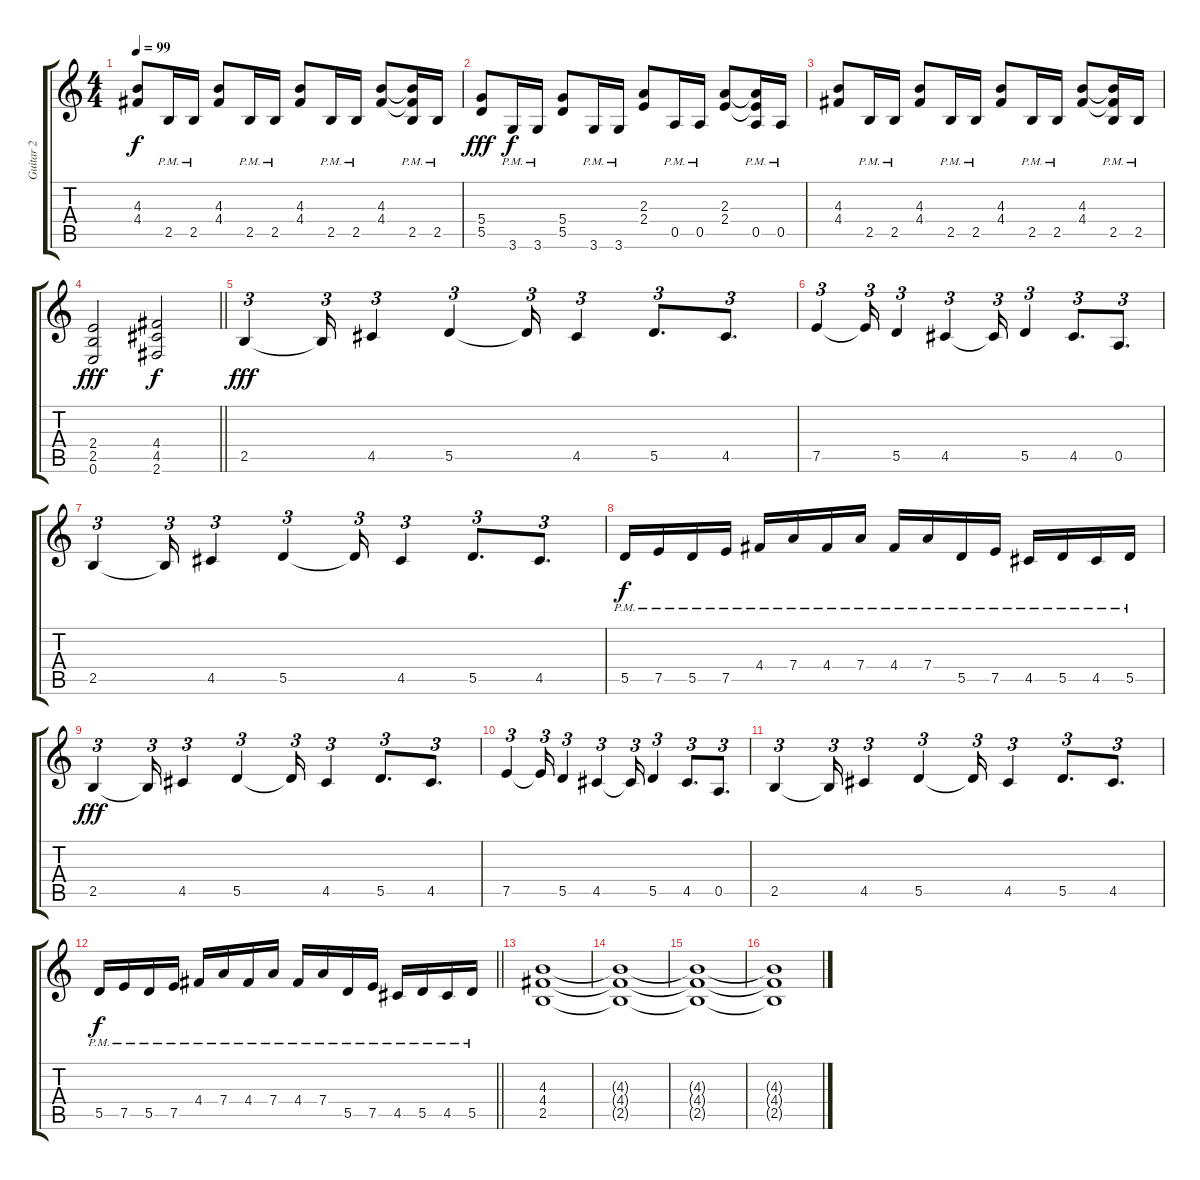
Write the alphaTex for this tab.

\track ("Guitar 2" "Guitar 2") {instrument acousticguitarsteel}
\staff {score tabs}
\tuning (E4 B3 G3 D3 A2 E2) {hide}
\ts (4 4)
\tempo 99
\clef g2
\ks c
(4.3 4.4).8{dy f} 2.5{pm}.16 2.5{pm}.16 (4.3 4.4).8 2.5{pm}.16 2.5{pm}.16 (4.3 4.4).8 2.5{pm}.16 2.5{pm}.16 (4.3 4.4).8 (4.3{t} 4.4{t} 2.5{pm}).16 2.5{pm}.16 |
(5.4 5.5).8{dy fff} 3.6{pm}.16{dy f} 3.6{pm}.16 (5.4 5.5).8 3.6{pm}.16 3.6{pm}.16 (2.3 2.4).8 0.5{pm}.16 0.5{pm}.16 (2.3 2.4).8 (2.3{t} 2.4{t} 0.5{pm}).16 0.5{pm}.16 |
(4.3 4.4).8 2.5{pm}.16 2.5{pm}.16 (4.3 4.4).8 2.5{pm}.16 2.5{pm}.16 (4.3 4.4).8 2.5{pm}.16 2.5{pm}.16 (4.3 4.4).8 (4.3{t} 4.4{t} 2.5{pm}).16 2.5{pm}.16 |
\barLineRight lightlight
(2.4 2.5 0.6).2{dy fff} (4.4 4.5 2.6).2{dy f} |
2.5.4{tu (3 2) dy fff volume 16 instrument overdrivenguitar} 2.5{t}.16{tu (3 2)} 4.5.4{tu (3 2)} 5.5.4{tu (3 2)} 5.5{t}.16{tu (3 2)} 4.5.4{tu (3 2)} 5.5.8{d tu (3 2)} 4.5.8{d tu (3 2)} |
7.5.4{tu (3 2)} 7.5{t}.16{tu (3 2)} 5.5.4{tu (3 2)} 4.5.4{tu (3 2)} 4.5{t}.16{tu (3 2)} 5.5.4{tu (3 2)} 4.5.8{d tu (3 2)} 0.5.8{d tu (3 2)} |
2.5.4{tu (3 2)} 2.5{t}.16{tu (3 2)} 4.5.4{tu (3 2)} 5.5.4{tu (3 2)} 5.5{t}.16{tu (3 2)} 4.5.4{tu (3 2)} 5.5.8{d tu (3 2)} 4.5.8{d tu (3 2)} |
5.5{pm}.16{dy f} 7.5{pm}.16 5.5{pm}.16 7.5{pm}.16 4.4{pm}.16 7.4{pm}.16 4.4{pm}.16 7.4{pm}.16 4.4{pm}.16 7.4{pm}.16 5.5{pm}.16 7.5{pm}.16 4.5{pm}.16 5.5{pm}.16 4.5{pm}.16 5.5{pm}.16 |
2.5.4{tu (3 2) dy fff} 2.5{t}.16{tu (3 2)} 4.5.4{tu (3 2)} 5.5.4{tu (3 2)} 5.5{t}.16{tu (3 2)} 4.5.4{tu (3 2)} 5.5.8{d tu (3 2)} 4.5.8{d tu (3 2)} |
7.5.4{tu (3 2)} 7.5{t}.16{tu (3 2)} 5.5.4{tu (3 2)} 4.5.4{tu (3 2)} 4.5{t}.16{tu (3 2)} 5.5.4{tu (3 2)} 4.5.8{d tu (3 2)} 0.5.8{d tu (3 2)} |
2.5.4{tu (3 2)} 2.5{t}.16{tu (3 2)} 4.5.4{tu (3 2)} 5.5.4{tu (3 2)} 5.5{t}.16{tu (3 2)} 4.5.4{tu (3 2)} 5.5.8{d tu (3 2)} 4.5.8{d tu (3 2)} |
\barLineRight lightlight
5.5{pm}.16{dy f} 7.5{pm}.16 5.5{pm}.16 7.5{pm}.16 4.4{pm}.16 7.4{pm}.16 4.4{pm}.16 7.4{pm}.16 4.4{pm}.16 7.4{pm}.16 5.5{pm}.16 7.5{pm}.16 4.5{pm}.16 5.5{pm}.16 4.5{pm}.16 5.5{pm}.16 |
(4.3 4.4 2.5).1 |
(4.3{t} 4.4{t} 2.5{t}).1 |
(4.3{t} 4.4{t} 2.5{t}).1 |
(4.3{t} 4.4{t} 2.5{t}).1
